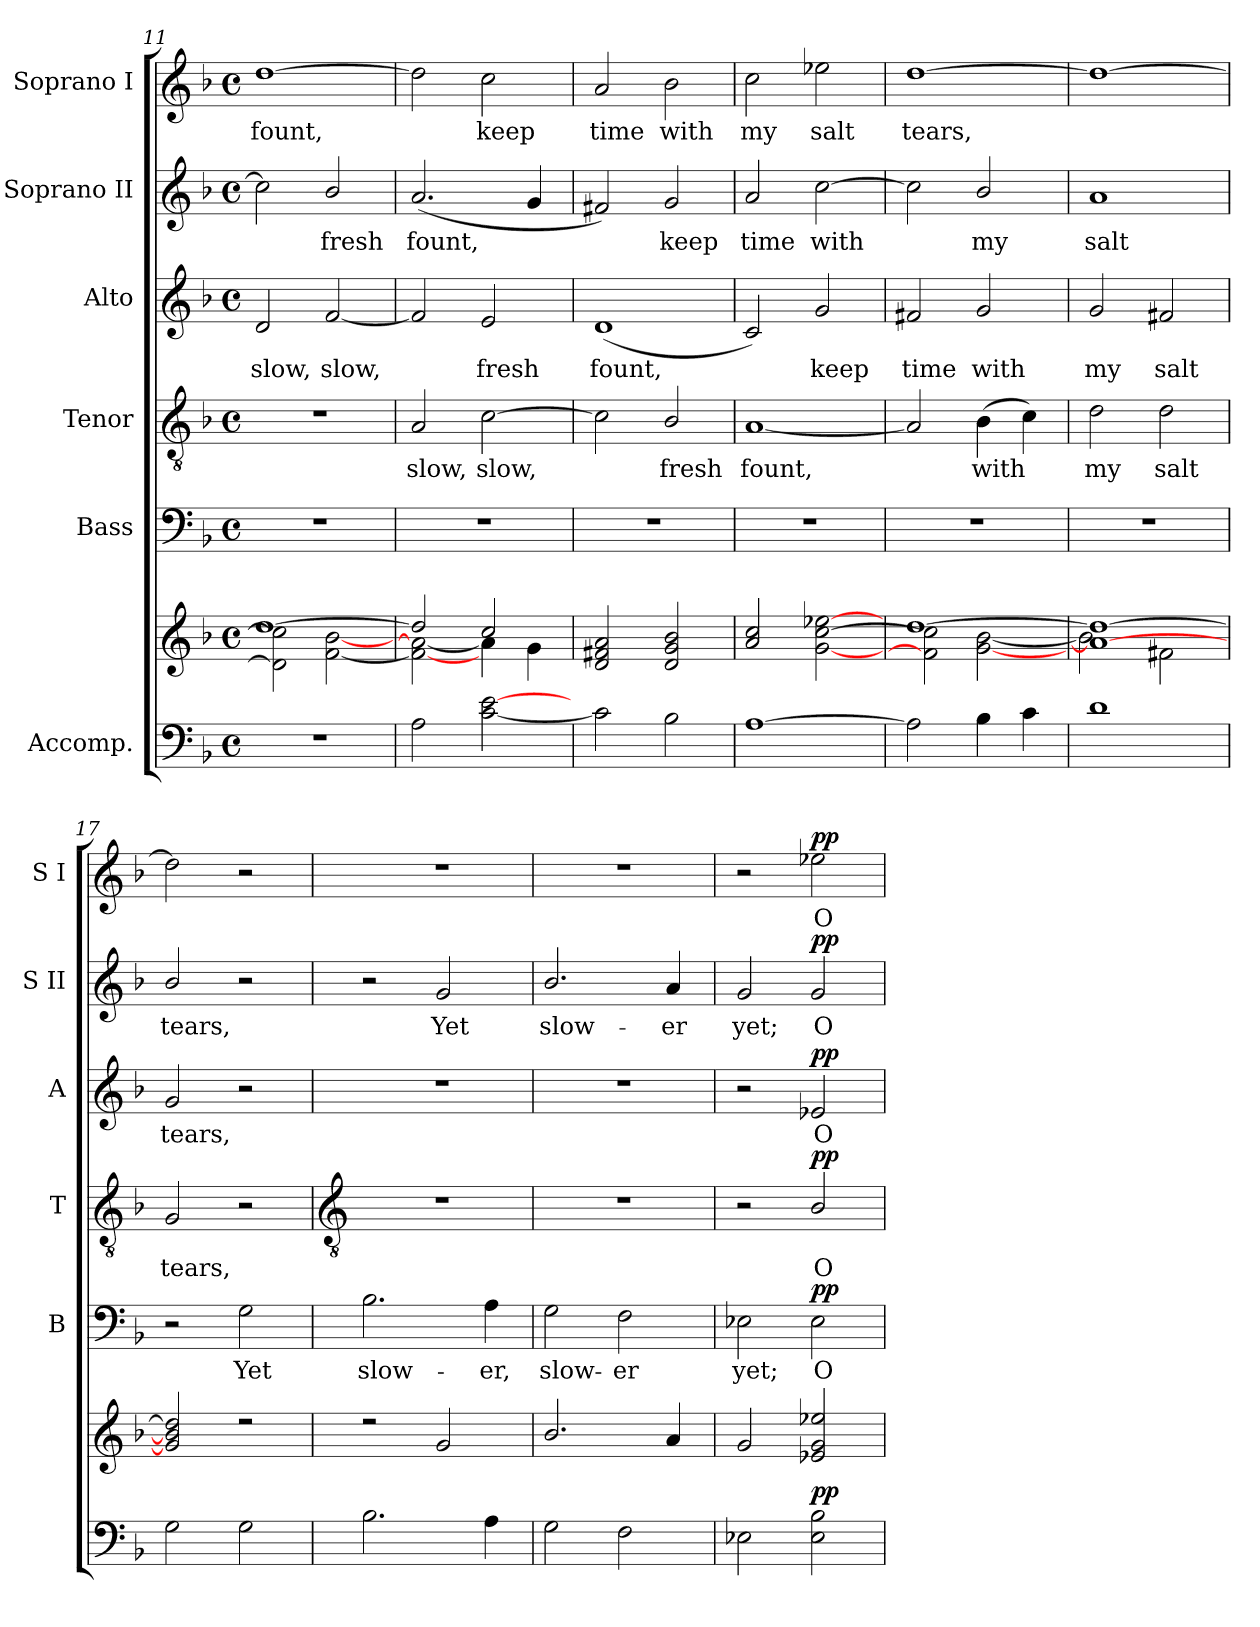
**kern	**kern	**dynam	**kern	**text	**dynam	**kern	**text	**dynam	**kern	**text	**dynam	**kern	**text	**dynam	**kern	**text	**dynam
*part6	*part6	*part6	*part5	*part5	*part5	*part4	*part4	*part4	*part3	*part3	*part3	*part2	*part2	*part2	*part1	*part1	*part1
*staff7	*staff6	*staff6/7	*staff5	*staff5	*staff5	*staff4	*staff4	*staff4	*staff3	*staff3	*staff3	*staff2	*staff2	*staff2	*staff1	*staff1	*staff1
*I"Accomp.	*	*	*I"Bass	*	*	*I"Tenor	*	*	*I"Alto	*	*	*I"Soprano II	*	*	*I"Soprano I	*	*
*	*	*	*I'B	*	*	*I'T	*	*	*I'A	*	*	*I'S II	*	*	*I'S I	*	*
*clefF4	*clefG2	*	*clefF4	*	*	*clefGv2	*	*	*clefG2	*	*	*clefG2	*	*	*clefG2	*	*
*k[b-]	*k[b-]	*	*k[b-]	*	*	*k[b-]	*	*	*k[b-]	*	*	*k[b-]	*	*	*k[b-]	*	*
*F:	*F:	*	*F:	*	*	*F:	*	*	*F:	*	*	*F:	*	*	*F:	*	*
*M4/4	*M4/4	*	*M4/4	*	*	*M4/4	*	*	*M4/4	*	*	*M4/4	*	*	*M4/4	*	*
*met(c)	*met(c)	*	*met(c)	*	*	*met(c)	*	*	*met(c)	*	*	*met(c)	*	*	*met(c)	*	*
=11	=11	=11	=11	=11	=11	=11	=11	=11	=11	=11	=11	=11	=11	=11	=11	=11	=11
*	*^	*	*	*	*	*	*	*	*	*	*	*	*	*	*	*	*
!	!	!	!	!	!	!	!	!	!	!	!LO:LY:b	!	!	!	!	!	!LO:LY:b	!
1r	[1dd/	2d\] 2cc\]	.	1r	.	.	1r	.	.	2d	slow,	.	2cc]	.	.	[1dd	fount,	.
!	!	!	!	!	!	!	!	!	!	!	!LO:LY:b	!	!	!LO:LY:b	!	!	!	!
.	.	[2f\ [2b-\	.	.	.	.	.	.	.	[2f	slow,	.	2b-/	fresh	.	.	.	.
=12	=12	=12	=12	=12	=12	=12	=12	=12	=12	=12	=12	=12	=12	=12	=12	=12	=12	=12
!	!	!	!	!	!	!	!	!LO:LY:b	!	!	!	!	!	!LO:LY:b	!	!	!	!
2A	2dd/]	2f\_ 2a\_	.	1r	.	.	2A	slow,	.	2f]	.	.	(<2.a	fount,	.	2dd]	.	.
!	!	!	!	!	!	!	!	!LO:LY:b	!	!	!LO:LY:b	!	!	!	!	!	!LO:LY:b	!
[2c [2e	2cc/	4a\]	.	.	.	.	[2c	slow,	.	2e	fresh	.	.	.	.	2cc	keep	.
.	.	4g\	.	.	.	.	.	.	.	.	.	.	4g	.	.	.	.	.
=13	=13	=13	=13	=13	=13	=13	=13	=13	=13	=13	=13	=13	=13	=13	=13	=13	=13	=13
!	!	!	!	!	!	!	!	!	!	!	!LO:LY:b	!	!	!	!	!	!LO:LY:b	!
2c]	2d/ 2f#X/ 2a/	1ryy	.	1r	.	.	2c]	.	.	(<1d	fount,	.	2f#X)	.	.	2a	time	.
!	!	!	!	!	!	!	!	!LO:LY:b	!	!	!	!	!	!LO:LY:b	!	!	!LO:LY:b	!
2B-	2d/ 2g/ 2b-/	.	.	.	.	.	2B-/	fresh	.	.	.	.	2g	keep	.	2b-	with	.
=14	=14	=14	=14	=14	=14	=14	=14	=14	=14	=14	=14	=14	=14	=14	=14	=14	=14	=14
!	!	!	!	!	!	!	!	!LO:LY:b	!	!	!	!	!	!LO:LY:b	!	!	!LO:LY:b	!
[1A	2a/ 2cc/	2ryy	.	1r	.	.	[1A	fount,	.	2c)	.	.	2a	time	.	2cc	my	.
!	!	!	!	!	!	!	!	!	!	!	!LO:LY:b	!	!	!LO:LY:b	!	!	!LO:LY:b	!
.	2ryy	[2g\ [2cc\ [2ee-X\	.	.	.	.	.	.	.	2g	keep	.	[2cc	with	.	2ee-X	salt	.
=15	=15	=15	=15	=15	=15	=15	=15	=15	=15	=15	=15	=15	=15	=15	=15	=15	=15	=15
!	!	!	!	!	!	!	!	!	!	!	!LO:LY:b	!	!	!	!	!	!LO:LY:b	!
2A]	[1dd/	2f#\] 2cc\]	.	1r	.	.	2A]	.	.	2f#X	time	.	2cc]	.	.	[1dd	tears,	.
!	!	!	!	!	!	!	!	!LO:LY:b	!	!	!LO:LY:b	!	!	!LO:LY:b	!	!	!	!
4B-	.	[2g\ [2b-\	.	.	.	.	(>4B-	with	.	2g	with	.	2b-/	my	.	.	.	.
4c	.	.	.	.	.	.	4c)	.	.	.	.	.	.	.	.	.	.	.
=16	=16	=16	=16	=16	=16	=16	=16	=16	=16	=16	=16	=16	=16	=16	=16	=16	=16	=16
!	!	!	!	!	!	!	!	!LO:LY:b	!	!	!LO:LY:b	!	!	!LO:LY:b	!	!	!	!
1d	1a/_ 1dd/_	2b-\]	.	1r	.	.	2d	my	.	2g	my	.	1a	salt	.	1dd_	.	.
!	!	!	!	!	!	!	!	!LO:LY:b	!	!	!LO:LY:b	!	!	!	!	!	!	!
.	.	2f#X\	.	.	.	.	2d	salt	.	2f#X	salt	.	.	.	.	.	.	.
=17	=17	=17	=17	=17	=17	=17	=17	=17	=17	=17	=17	=17	=17	=17	=17	=17	=17	=17
!	!	!	!	!	!	!	!	!LO:LY:b	!	!	!LO:LY:b	!	!	!LO:LY:b	!	!	!	!
2G	2g/] 2b-/] 2dd/]	1ryy	.	2r	.	.	2G	tears,	.	2g	tears,	.	2b-/	tears,	.	2dd]	.	.
!	!	!	!	!	!LO:LY:b	!	!	!	!	!	!	!	!	!	!	!	!	!
2G	2r	.	.	2G	Yet	.	2r	.	.	2r	.	.	2r	.	.	2r	.	.
!!LO:LB:g=z
=18	=18	=18	=18	=18	=18	=18	=18	=18	=18	=18	=18	=18	=18	=18	=18	=18	=18	=18
*	*	*	*	*	*	*	*clefGv2	*	*	*	*	*	*	*	*	*	*	*
!	!	!	!	!	!LO:LY:b	!	!	!	!	!	!	!	!	!	!	!	!	!
2.B-	2r	1ryy	.	2.B-	slow-	.	1r	.	.	1r	.	.	2r	.	.	1r	.	.
!	!	!	!	!	!	!	!	!	!	!	!	!	!	!LO:LY:b	!	!	!	!
.	2g/	.	.	.	.	.	.	.	.	.	.	.	2g	Yet	.	.	.	.
!	!	!	!	!	!LO:LY:b	!	!	!	!	!	!	!	!	!	!	!	!	!
4A	.	.	.	4A	-er,	.	.	.	.	.	.	.	.	.	.	.	.	.
=19	=19	=19	=19	=19	=19	=19	=19	=19	=19	=19	=19	=19	=19	=19	=19	=19	=19	=19
!	!	!	!	!	!LO:LY:b	!	!	!	!	!	!	!	!	!LO:LY:b	!	!	!	!
2G	2.b-/	1ryy	.	2G	slow-	.	1r	.	.	1r	.	.	2.b-/	slow-	.	1r	.	.
!	!	!	!	!	!LO:LY:b	!	!	!	!	!	!	!	!	!	!	!	!	!
2F	.	.	.	2F	-er	.	.	.	.	.	.	.	.	.	.	.	.	.
!	!	!	!	!	!	!	!	!	!	!	!	!	!	!LO:LY:b	!	!	!	!
.	4a/	.	.	.	.	.	.	.	.	.	.	.	4a	-er	.	.	.	.
=20	=20	=20	=20	=20	=20	=20	=20	=20	=20	=20	=20	=20	=20	=20	=20	=20	=20	=20
!	!	!	!	!	!LO:LY:b	!	!	!	!	!	!	!	!	!LO:LY:b	!	!	!	!
2E-X	2g/	1ryy	.	2E-X	yet;	.	2r	.	.	2r	.	.	2g	yet;	.	2r	.	.
!	!	!	!LO:DY:b	!	!LO:LY:b	!LO:DY:b	!	!LO:LY:b	!LO:DY:b	!	!LO:LY:b	!LO:DY:b	!	!LO:LY:b	!LO:DY:b	!	!LO:LY:b	!LO:DY:b
2E- 2B-	2e-X/ 2g/ 2ee-X/	.	pp	2E-	O	pp	2B-/	O	pp	2e-X	O	pp	2g	O	pp	2ee-X	O	pp
*	*v	*v	*	*	*	*	*	*	*	*	*	*	*	*	*	*	*	*
=	=	=	=	=	=	=	=	=	=	=	=	=	=	=	=	=	=
*-	*-	*-	*-	*-	*-	*-	*-	*-	*-	*-	*-	*-	*-	*-	*-	*-	*-
